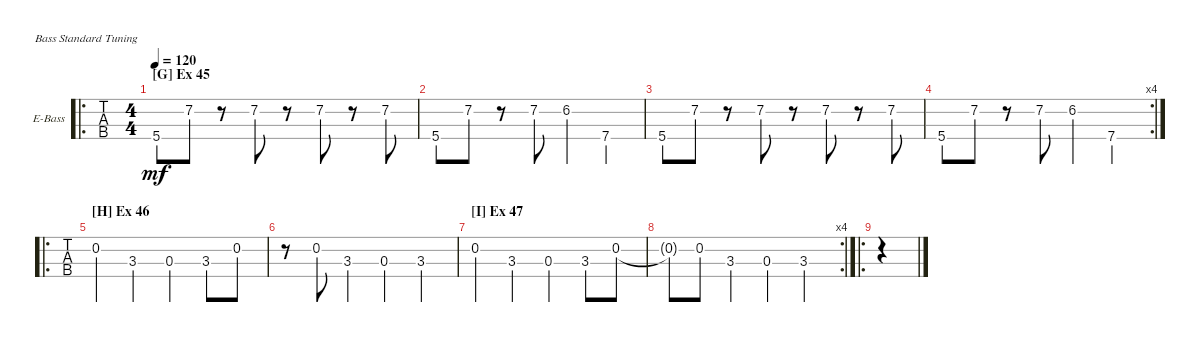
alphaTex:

\bracketExtendMode groupsimilarinstruments
\firstSystemTrackNameOrientation horizontal
\otherSystemsTrackNameOrientation horizontal
\track ("Electric Bass" "E-Bass") {instrument electricbassfinger}
\staff {tabs}
\tuning (G2 D2 A1 E1)
\ro
\ts (4 4)
\section ("G" "Ex 45")
\tempo 120
\clef f4
\ks c
5.4.8{dy mf} 7.2.8 r.8 7.2.8 r.8 7.2.8 r.8 7.2.8 |
5.4.8 7.2.8 r.8 7.2.8 6.2.4 7.4.4 |
5.4.8 7.2.8 r.8 7.2.8 r.8 7.2.8 r.8 7.2.8 |
\rc 4
5.4.8 7.2.8 r.8 7.2.8 6.2.4 7.4.4 |
\ro
\section ("H" "Ex 46")
0.2.4 3.3.4 0.3.4 3.3.8 0.2.8 |
r.8 0.2.8 3.3.4 0.3.4 3.3.4 |
\section ("I" "Ex 47")
0.2.4 3.3.4 0.3.4 3.3.8 0.2.8 |
\rc 4
0.2{t}.8 0.2.8 3.3.4 0.3.4 3.3.4 |
\ro
